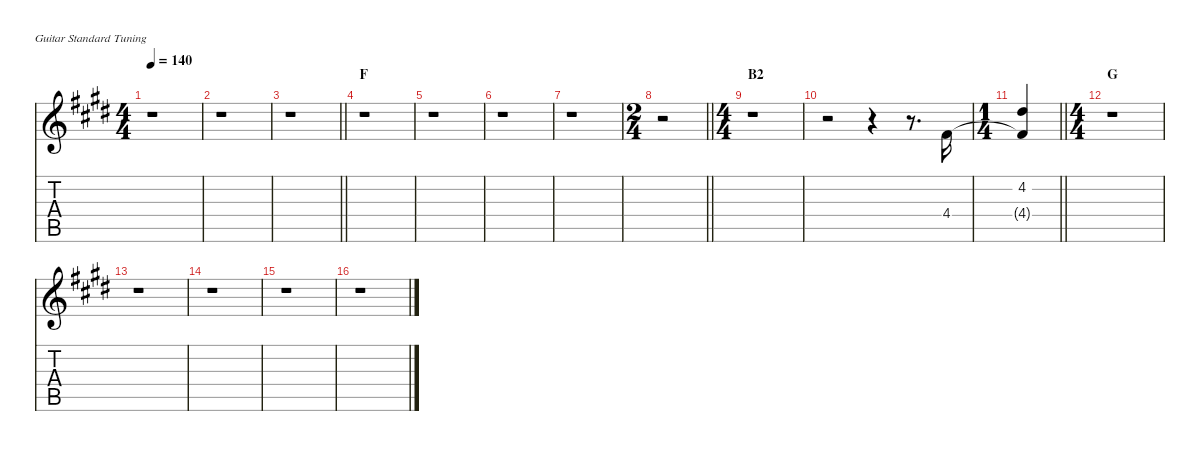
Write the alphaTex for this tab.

\defaultSystemsLayout 4
\hideDynamics
\bracketExtendMode nobrackets
\singleTrackTrackNamePolicy hidden
\multiTrackTrackNamePolicy hidden
\firstSystemTrackNameMode fullname
\firstSystemTrackNameOrientation horizontal
\otherSystemsTrackNameOrientation horizontal
\track ("Guitar 1" "el.guit.") {instrument electricguitarclean}
\staff {score tabs}
\tuning (E4 B3 G3 D3 A2 E2)
\ts (4 4)
\tempo 140
\clef g2
\ks e
r.1{dy fff beam Down} |
r.1{beam Down} |
\barLineRight lightlight
r.1{beam Down} |
\section ("" "F")
r.1{beam Down} |
r.1{beam Down} |
r.1{beam Down} |
r.1{beam Down} |
\ts (2 4)
\barLineRight lightlight
r.2{beam Down} |
\ts (4 4)
\section ("" "B2")
r.1{beam Down} |
r.2{beam Down} r.4{beam Down} r.8{d beam Down} 4.4{acc #}.16{beam Up} |
\ts (1 4)
\barLineRight lightlight
(4.2{acc #} 4.4{t acc #}).4{beam Up} |
\ts (4 4)
\section ("" "G")
r.1{beam Down} |
r.1{beam Down} |
r.1{beam Down} |
r.1{beam Down} |
r.1{beam Down}
